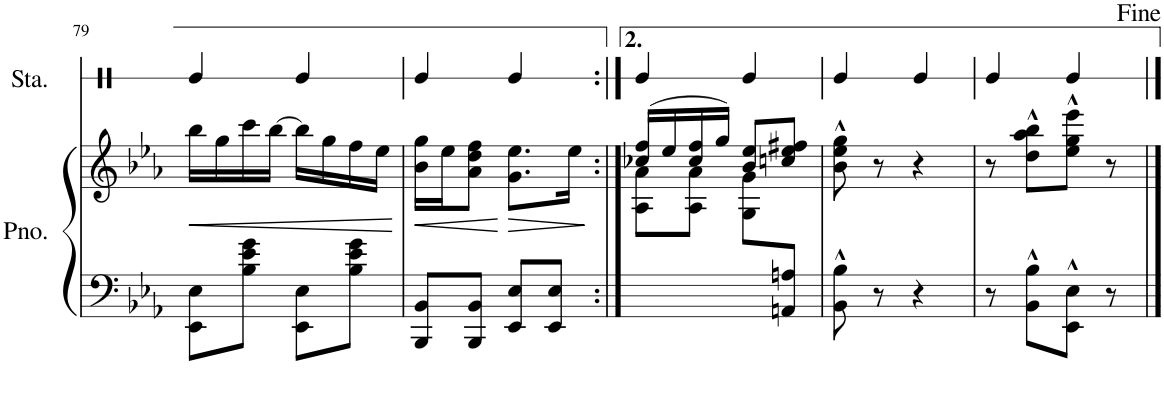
**kern	**kern	**dynam
*part1	*part1	*part1
*staff2	*staff1	*staff1/2
*I"Piano	*	*
*I'Pno.	*	*
!!LO:PB:g=z
*clefF4	*clefG2	*
*k[b-e-a-]	*k[b-e-a-]	*
*M2/4	*M2/4	*
=79	=79	=79
!	!	!LO:HP:b
8EE-\ 8E-\L	16bb-\LL	<
.	16gg\	.
8B-\ 8e-\ 8g\J	16ccc\	.
.	[16bb-\JJ	.
8EE-\ 8E-\L	16bb-\LL]	.
.	16gg\	.
8B-\ 8e-\ 8g\J	16ff\	.
.	16ee-\JJ	.
.	.	[
=80	=80	=80
!	!	!LO:HP:b
8BBB-/ 8BB-/L	16b-\ 16gg\LL	<
.	16ee-\J	.
8BBB-/ 8BB-/J	8a-\ 8dd\ 8ff\J	.
!	!	!LO:HP:n=1:b
8EE-/ 8E-/L	8.g\ 8.ee-\L	[ >
8EE-/ 8E-/J	.	.
.	16ee-\Jk	.
.	.	]
=81:|!	=81:|!	=81:|!
*	*^	*
4.ryy	(>16cc-X/ 16ff/LL	8A-\ 8a-\L	.
.	16ee-/	.	.
.	16cc-/ 16ff/	8A-\ 8a-\J	.
.	16gg/JJ)	.	.
.	8b-/ 8ee-/L	8G\ 8g\L	.
8AAn/ 8An/J	8ccn/ 8ee-/ 8ff#X/J	8ryy	.
*	*v	*v	*
=82	=82	=82
8BB-\^^ 8B-\^^	8b-\^^ 8ee-\^^ 8gg\^^	.
8r	8r	.
4r	4r	.
=83	=83	=83
8r	8r	.
8BB-\^^ 8B-\^^L	8dd\^^ 8aa-\^^ 8bb-\^^L	.
8EE-\^^ 8E-\^^J	8ee-\^^ 8gg\^^ 8eee-\^^J	.
8r	8r	.
==	==	==
*-	*-	*-
